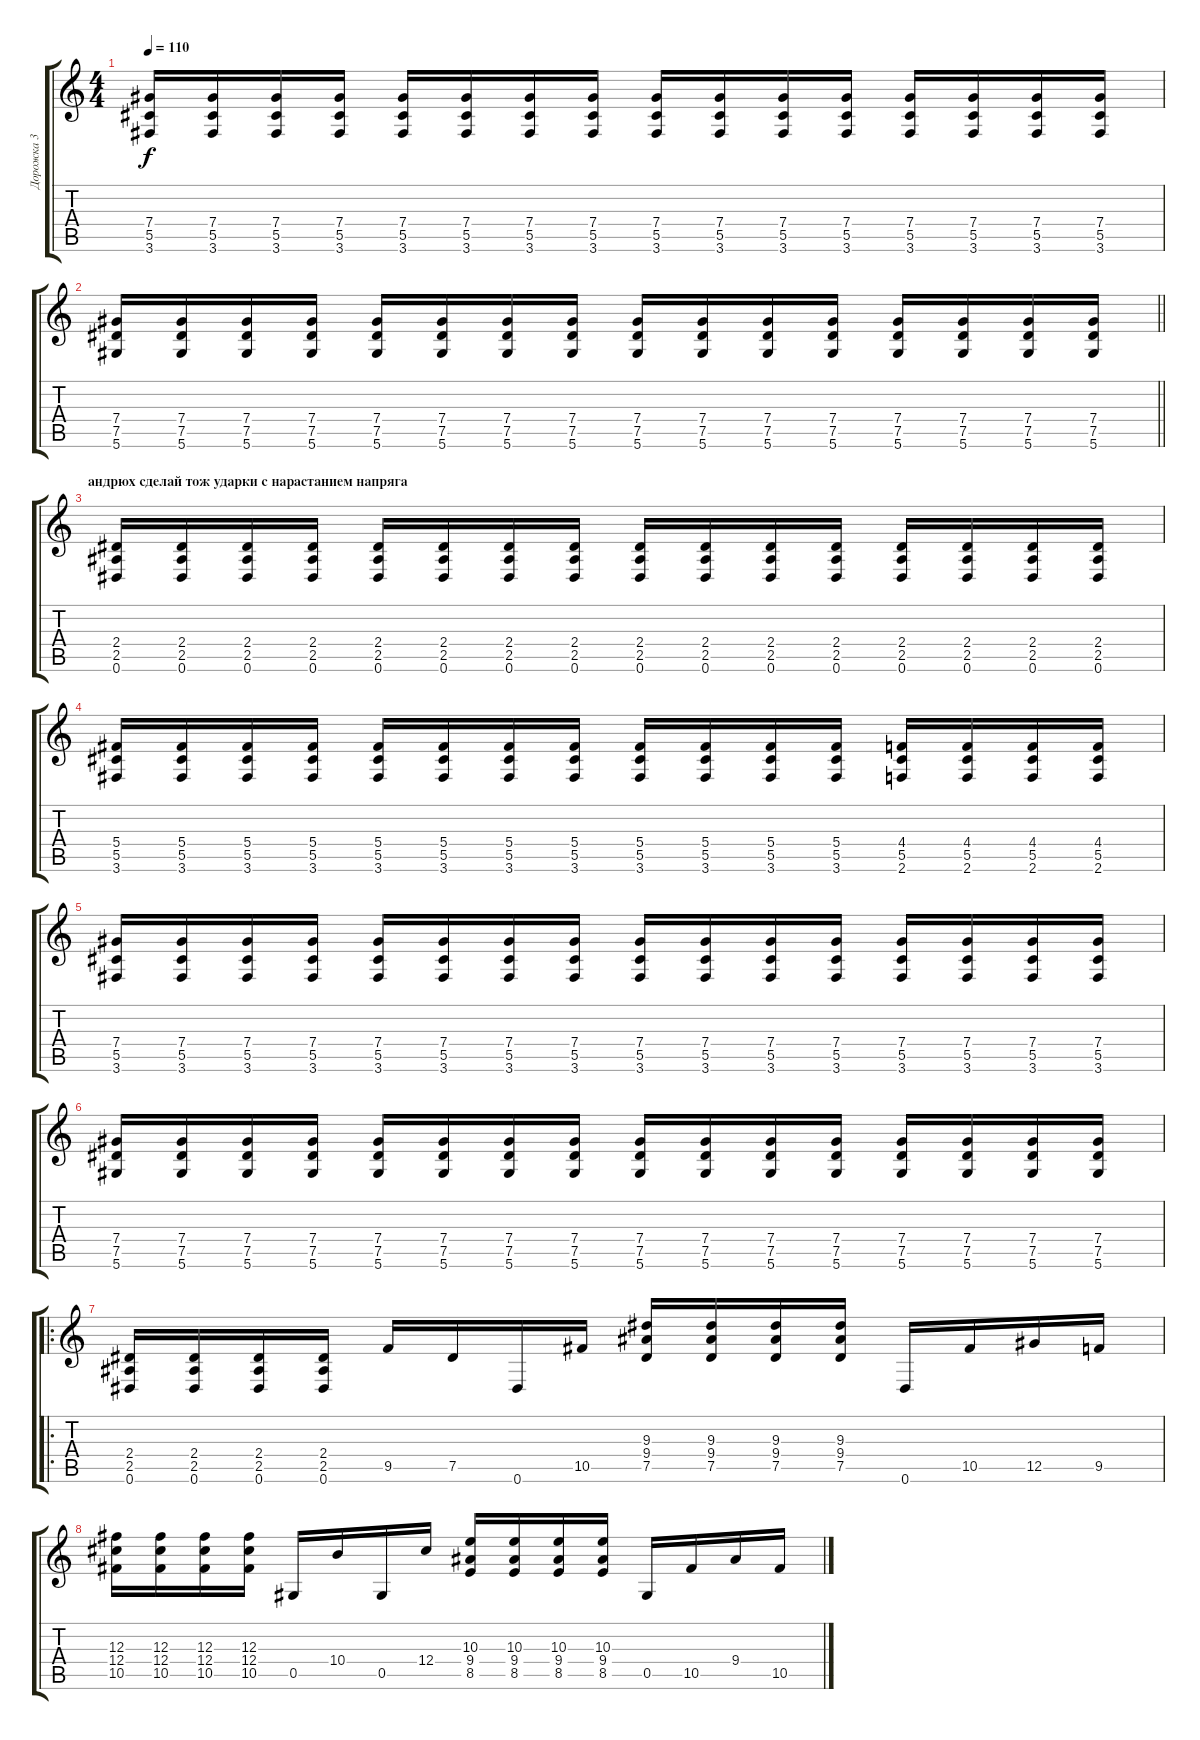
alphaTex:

\track ("Дорожка 3" "Дорожка 3") {instrument distortionguitar}
\staff {score tabs}
\tuning (Eb4 Bb3 Gb3 Db3 Ab2 Eb2) {hide}
\ts (4 4)
\tempo 110
\clef g2
\ks c
(7.4 5.5 3.6).16{dy f} (7.4 5.5 3.6).16 (7.4 5.5 3.6).16 (7.4 5.5 3.6).16 (7.4 5.5 3.6).16 (7.4 5.5 3.6).16 (7.4 5.5 3.6).16 (7.4 5.5 3.6).16 (7.4 5.5 3.6).16 (7.4 5.5 3.6).16 (7.4 5.5 3.6).16 (7.4 5.5 3.6).16 (7.4 5.5 3.6).16 (7.4 5.5 3.6).16 (7.4 5.5 3.6).16 (7.4 5.5 3.6).16 |
\barLineRight lightlight
(7.4 7.5 5.6).16 (7.4 7.5 5.6).16 (7.4 7.5 5.6).16 (7.4 7.5 5.6).16 (7.4 7.5 5.6).16 (7.4 7.5 5.6).16 (7.4 7.5 5.6).16 (7.4 7.5 5.6).16 (7.4 7.5 5.6).16 (7.4 7.5 5.6).16 (7.4 7.5 5.6).16 (7.4 7.5 5.6).16 (7.4 7.5 5.6).16 (7.4 7.5 5.6).16 (7.4 7.5 5.6).16 (7.4 7.5 5.6).16 |
\section ("" "андрюх сделай тож ударки с нарастанием напряга")
(2.4 2.5 0.6).16 (2.4 2.5 0.6).16 (2.4 2.5 0.6).16 (2.4 2.5 0.6).16 (2.4 2.5 0.6).16 (2.4 2.5 0.6).16 (2.4 2.5 0.6).16 (2.4 2.5 0.6).16 (2.4 2.5 0.6).16 (2.4 2.5 0.6).16 (2.4 2.5 0.6).16 (2.4 2.5 0.6).16 (2.4 2.5 0.6).16 (2.4 2.5 0.6).16 (2.4 2.5 0.6).16 (2.4 2.5 0.6).16 |
(5.4 5.5 3.6).16 (5.4 5.5 3.6).16 (5.4 5.5 3.6).16 (5.4 5.5 3.6).16 (5.4 5.5 3.6).16 (5.4 5.5 3.6).16 (5.4 5.5 3.6).16 (5.4 5.5 3.6).16 (5.4 5.5 3.6).16 (5.4 5.5 3.6).16 (5.4 5.5 3.6).16 (5.4 5.5 3.6).16 (4.4 5.5 2.6).16 (4.4 5.5 2.6).16 (4.4 5.5 2.6).16 (4.4 5.5 2.6).16 |
(7.4 5.5 3.6).16 (7.4 5.5 3.6).16 (7.4 5.5 3.6).16 (7.4 5.5 3.6).16 (7.4 5.5 3.6).16 (7.4 5.5 3.6).16 (7.4 5.5 3.6).16 (7.4 5.5 3.6).16 (7.4 5.5 3.6).16 (7.4 5.5 3.6).16 (7.4 5.5 3.6).16 (7.4 5.5 3.6).16 (7.4 5.5 3.6).16 (7.4 5.5 3.6).16 (7.4 5.5 3.6).16 (7.4 5.5 3.6).16 |
(7.4 7.5 5.6).16 (7.4 7.5 5.6).16 (7.4 7.5 5.6).16 (7.4 7.5 5.6).16 (7.4 7.5 5.6).16 (7.4 7.5 5.6).16 (7.4 7.5 5.6).16 (7.4 7.5 5.6).16 (7.4 7.5 5.6).16 (7.4 7.5 5.6).16 (7.4 7.5 5.6).16 (7.4 7.5 5.6).16 (7.4 7.5 5.6).16 (7.4 7.5 5.6).16 (7.4 7.5 5.6).16 (7.4 7.5 5.6).16 |
\ro
(2.4 2.5 0.6).16 (2.4 2.5 0.6).16 (2.4 2.5 0.6).16 (2.4 2.5 0.6).16 9.5.16 7.5.16 0.6.16 10.5.16 (9.3 9.4 7.5).16 (9.3 9.4 7.5).16 (9.3 9.4 7.5).16 (9.3 9.4 7.5).16 0.6.16 10.5.16 12.5.16 9.5.16 |
(12.3 12.4 10.5).16 (12.3 12.4 10.5).16 (12.3 12.4 10.5).16 (12.3 12.4 10.5).16 0.5.16 10.4.16 0.5.16 12.4.16 (10.3 9.4 8.5).16 (10.3 9.4 8.5).16 (10.3 9.4 8.5).16 (10.3 9.4 8.5).16 0.5.16 10.5.16 9.4.16 10.5.16
